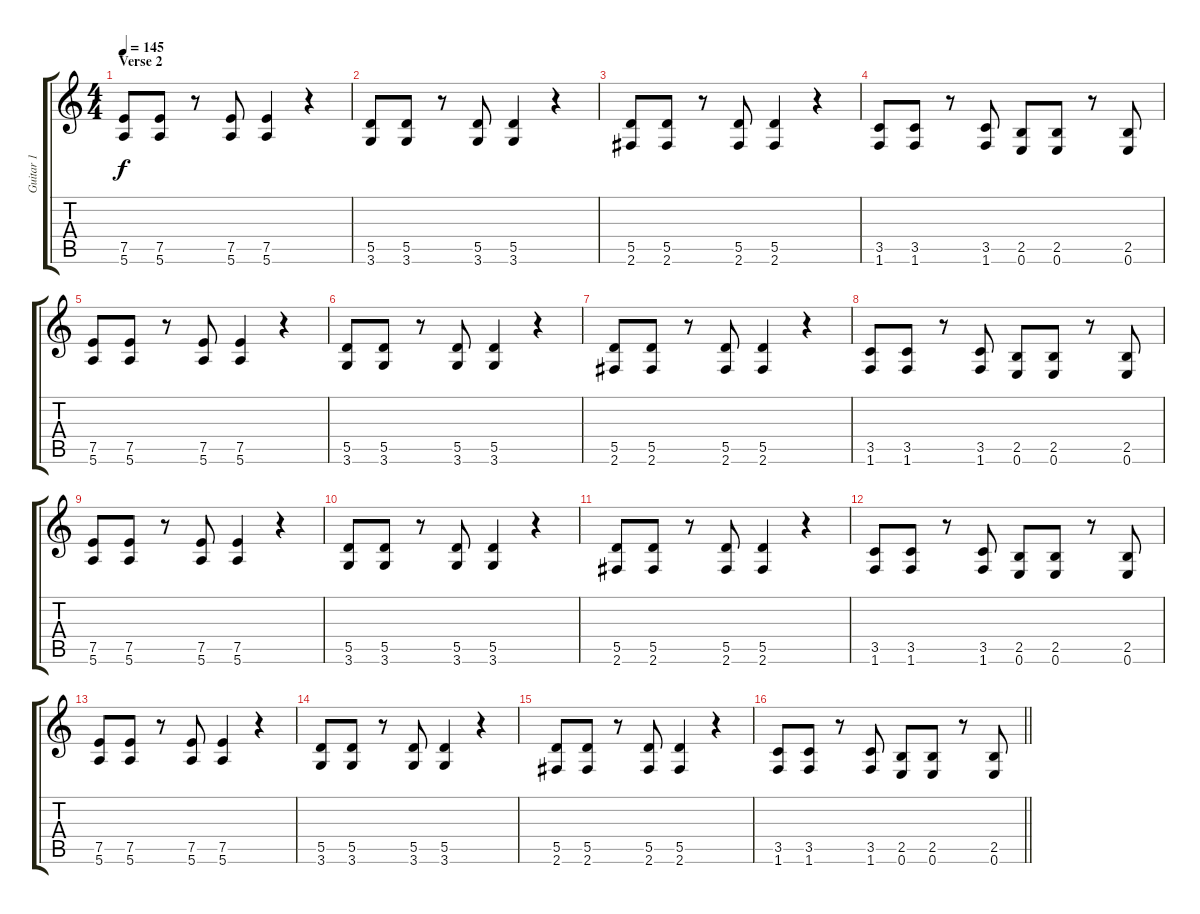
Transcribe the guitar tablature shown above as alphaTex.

\track ("Guitar 1" "Guitar 1") {instrument overdrivenguitar}
\staff {score tabs}
\tuning (E4 B3 G3 D3 A2 E2) {hide}
\ts (4 4)
\section ("" "Verse 2")
\tempo 145
\clef g2
\ks c
(7.5 5.6).8{dy f} (7.5 5.6).8 r.8 (7.5 5.6).8 (7.5 5.6).4 r.4 |
(5.5 3.6).8 (5.5 3.6).8 r.8 (5.5 3.6).8 (5.5 3.6).4 r.4 |
(5.5 2.6).8 (5.5 2.6).8 r.8 (5.5 2.6).8 (5.5 2.6).4 r.4 |
(3.5 1.6).8 (3.5 1.6).8 r.8 (3.5 1.6).8 (2.5 0.6).8 (2.5 0.6).8 r.8 (2.5 0.6).8 |
(7.5 5.6).8 (7.5 5.6).8 r.8 (7.5 5.6).8 (7.5 5.6).4 r.4 |
(5.5 3.6).8 (5.5 3.6).8 r.8 (5.5 3.6).8 (5.5 3.6).4 r.4 |
(5.5 2.6).8 (5.5 2.6).8 r.8 (5.5 2.6).8 (5.5 2.6).4 r.4 |
(3.5 1.6).8 (3.5 1.6).8 r.8 (3.5 1.6).8 (2.5 0.6).8 (2.5 0.6).8 r.8 (2.5 0.6).8 |
(7.5 5.6).8 (7.5 5.6).8 r.8 (7.5 5.6).8 (7.5 5.6).4 r.4 |
(5.5 3.6).8 (5.5 3.6).8 r.8 (5.5 3.6).8 (5.5 3.6).4 r.4 |
(5.5 2.6).8 (5.5 2.6).8 r.8 (5.5 2.6).8 (5.5 2.6).4 r.4 |
(3.5 1.6).8 (3.5 1.6).8 r.8 (3.5 1.6).8 (2.5 0.6).8 (2.5 0.6).8 r.8 (2.5 0.6).8 |
(7.5 5.6).8 (7.5 5.6).8 r.8 (7.5 5.6).8 (7.5 5.6).4 r.4 |
(5.5 3.6).8 (5.5 3.6).8 r.8 (5.5 3.6).8 (5.5 3.6).4 r.4 |
(5.5 2.6).8 (5.5 2.6).8 r.8 (5.5 2.6).8 (5.5 2.6).4 r.4 |
\barLineRight lightlight
(3.5 1.6).8 (3.5 1.6).8 r.8 (3.5 1.6).8 (2.5 0.6).8 (2.5 0.6).8 r.8 (2.5 0.6).8
